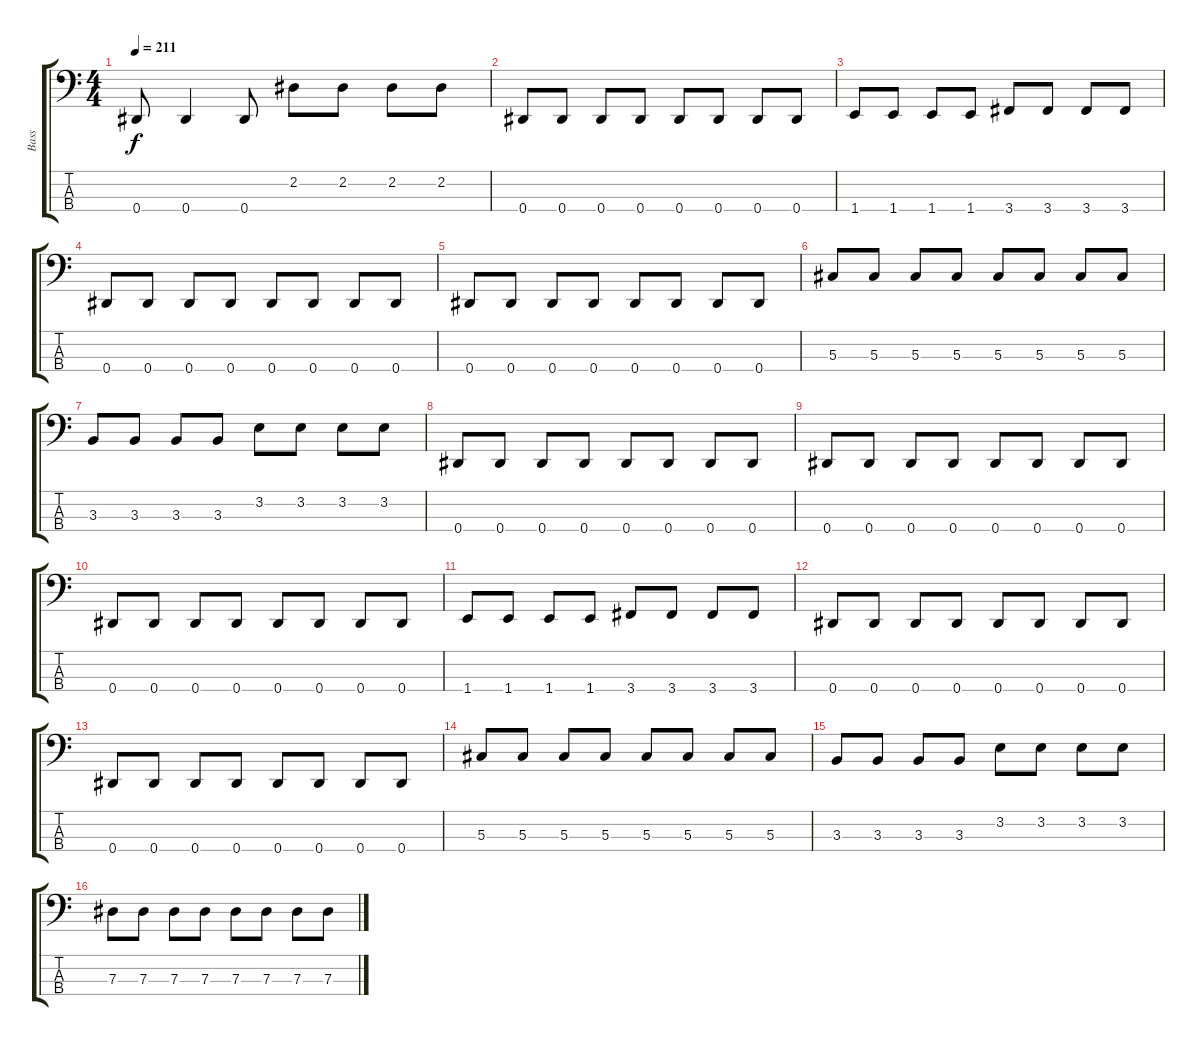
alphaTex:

\track ("Bass" "Bass") {instrument electricbassfinger}
\staff {score tabs}
\tuning (Gb2 Db2 Ab1 Eb1) {hide}
\ts (4 4)
\tempo 211
\clef f4
\ks c
0.4{t}.8{dy f} 0.4.4 0.4.8 2.2.8 2.2.8 2.2.8 2.2.8 |
0.4.8 0.4.8 0.4.8 0.4.8 0.4.8 0.4.8 0.4.8 0.4.8 |
1.4.8 1.4.8 1.4.8 1.4.8 3.4.8 3.4.8 3.4.8 3.4.8 |
0.4.8 0.4.8 0.4.8 0.4.8 0.4.8 0.4.8 0.4.8 0.4.8 |
0.4.8 0.4.8 0.4.8 0.4.8 0.4.8 0.4.8 0.4.8 0.4.8 |
5.3.8 5.3.8 5.3.8 5.3.8 5.3.8 5.3.8 5.3.8 5.3.8 |
3.3.8 3.3.8 3.3.8 3.3.8 3.2.8 3.2.8 3.2.8 3.2.8 |
0.4.8 0.4.8 0.4.8 0.4.8 0.4.8 0.4.8 0.4.8 0.4.8 |
0.4.8 0.4.8 0.4.8 0.4.8 0.4.8 0.4.8 0.4.8 0.4.8 |
0.4.8 0.4.8 0.4.8 0.4.8 0.4.8 0.4.8 0.4.8 0.4.8 |
1.4.8 1.4.8 1.4.8 1.4.8 3.4.8 3.4.8 3.4.8 3.4.8 |
0.4.8 0.4.8 0.4.8 0.4.8 0.4.8 0.4.8 0.4.8 0.4.8 |
0.4.8 0.4.8 0.4.8 0.4.8 0.4.8 0.4.8 0.4.8 0.4.8 |
5.3.8 5.3.8 5.3.8 5.3.8 5.3.8 5.3.8 5.3.8 5.3.8 |
3.3.8 3.3.8 3.3.8 3.3.8 3.2.8 3.2.8 3.2.8 3.2.8 |
7.3.8 7.3.8 7.3.8 7.3.8 7.3.8 7.3.8 7.3.8 7.3.8
